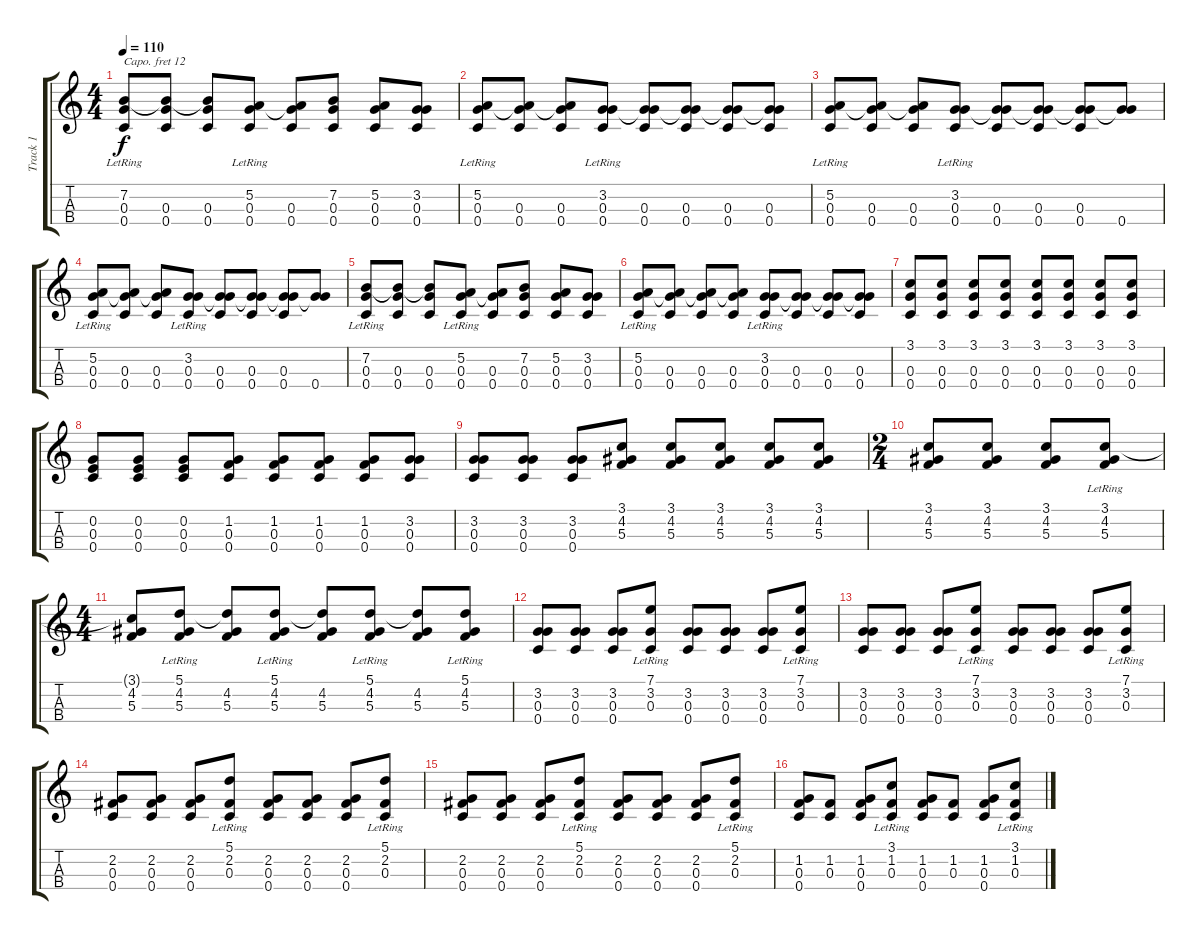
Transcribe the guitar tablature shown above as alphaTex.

\track ("Track 1" "Track 1") {instrument acousticguitarsteel}
\staff {score tabs}
\capo 12
\tuning (A2 E2 C2 G2) {hide}
\ts (4 4)
\tempo 110
\clef g2
\ks c
(7.2{lr} 0.3 0.4).8{dy f} (7.2{t} 0.3 0.4).8 (7.2{t} 0.3 0.4).8 (5.2{lr} 0.3 0.4).8 (5.2{t} 0.3 0.4).8 (7.2 0.3 0.4).8 (5.2 0.3 0.4).8 (3.2 0.3 0.4).8 |
(5.2{lr} 0.3 0.4).8 (5.2{t} 0.3 0.4).8 (5.2{t} 0.3 0.4).8 (3.2{lr} 0.3 0.4).8 (3.2{t} 0.3 0.4).8 (3.2{t} 0.3 0.4).8 (3.2{t} 0.3 0.4).8 (3.2{t} 0.3 0.4).8 |
(5.2{lr} 0.3 0.4).8 (5.2{t} 0.3 0.4).8 (5.2{t} 0.3 0.4).8 (3.2{lr} 0.3 0.4).8 (3.2{t} 0.3 0.4).8 (3.2{t} 0.3 0.4).8 (3.2{t} 0.3 0.4).8 (3.2{t} 0.4).8 |
(5.2{lr} 0.3 0.4).8 (5.2{t} 0.3 0.4).8 (5.2{t} 0.3 0.4).8 (3.2{lr} 0.3 0.4).8 (3.2{t} 0.3 0.4).8 (3.2{t} 0.3 0.4).8 (3.2{t} 0.3 0.4).8 (3.2{t} 0.4).8 |
(7.2{lr} 0.3 0.4).8 (7.2{t} 0.3 0.4).8 (7.2{t} 0.3 0.4).8 (5.2{lr} 0.3 0.4).8 (5.2{t} 0.3 0.4).8 (7.2 0.3 0.4).8 (5.2 0.3 0.4).8 (3.2 0.3 0.4).8 |
(5.2{lr} 0.3 0.4).8 (5.2{t} 0.3 0.4).8 (5.2{t} 0.3 0.4).8 (5.2{t} 0.3 0.4).8 (3.2{lr} 0.3 0.4).8 (3.2{t} 0.3 0.4).8 (3.2{t} 0.3 0.4).8 (3.2{t} 0.3 0.4).8 |
(3.1 0.3 0.4).8 (3.1 0.3 0.4).8 (3.1 0.3 0.4).8 (3.1 0.3 0.4).8 (3.1 0.3 0.4).8 (3.1 0.3 0.4).8 (3.1 0.3 0.4).8 (3.1 0.3 0.4).8 |
(0.2 0.3 0.4).8 (0.2 0.3 0.4).8 (0.2 0.3 0.4).8 (1.2 0.3 0.4).8 (1.2 0.3 0.4).8 (1.2 0.3 0.4).8 (1.2 0.3 0.4).8 (3.2 0.3 0.4).8 |
(3.2 0.3 0.4).8 (3.2 0.3 0.4).8 (3.2 0.3 0.4).8 (3.1 4.2 5.3).8 (3.1 4.2 5.3).8 (3.1 4.2 5.3).8 (3.1 4.2 5.3).8 (3.1 4.2 5.3).8 |
\ts (2 4)
(3.1 4.2 5.3).8 (3.1 4.2 5.3).8 (3.1 4.2 5.3).8 (3.1{lr} 4.2 5.3).8 |
\ts (4 4)
(3.1{t} 4.2 5.3).8 (5.1{lr} 4.2 5.3).8 (5.1{t} 4.2 5.3).8 (5.1{lr} 4.2 5.3).8 (5.1{t} 4.2 5.3).8 (5.1{lr} 4.2 5.3).8 (5.1{t} 4.2 5.3).8 (5.1{lr} 4.2 5.3).8 |
(3.2 0.3 0.4).8 (3.2 0.3 0.4).8 (3.2 0.3 0.4).8 (7.1{lr} 3.2 0.3).8 (3.2 0.3 0.4).8 (3.2 0.3 0.4).8 (3.2 0.3 0.4).8 (7.1{lr} 3.2 0.3).8 |
(3.2 0.3 0.4).8 (3.2 0.3 0.4).8 (3.2 0.3 0.4).8 (7.1{lr} 3.2 0.3).8 (3.2 0.3 0.4).8 (3.2 0.3 0.4).8 (3.2 0.3 0.4).8 (7.1{lr} 3.2 0.3).8 |
(2.2 0.3 0.4).8 (2.2 0.3 0.4).8 (2.2 0.3 0.4).8 (5.1{lr} 2.2 0.3).8 (2.2 0.3 0.4).8 (2.2 0.3 0.4).8 (2.2 0.3 0.4).8 (5.1{lr} 2.2 0.3).8 |
(2.2 0.3 0.4).8 (2.2 0.3 0.4).8 (2.2 0.3 0.4).8 (5.1{lr} 2.2 0.3).8 (2.2 0.3 0.4).8 (2.2 0.3 0.4).8 (2.2 0.3 0.4).8 (5.1{lr} 2.2 0.3).8 |
(1.2 0.3 0.4).8 (1.2 0.3).8 (1.2 0.3 0.4).8 (3.1{lr} 1.2 0.3).8 (1.2 0.3 0.4).8 (1.2 0.3).8 (1.2 0.3 0.4).8 (3.1{lr} 1.2 0.3).8
